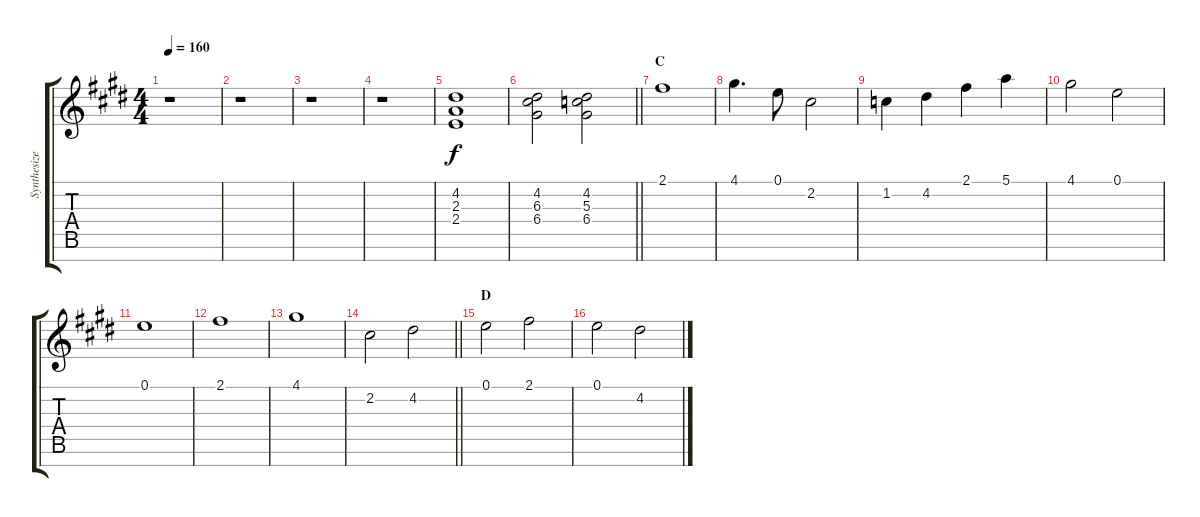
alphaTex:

\track ("Synthesizer" "Synthesize") {instrument fx5brightness}
\staff {score tabs}
\tuning (E5 B4 G4 D4 A3 E3 B2) {hide}
\ts (4 4)
\tempo 160
\clef g2
\ks e
r.1{dy f} |
r.1 |
r.1 |
r.1 |
(4.2 2.3 2.4).1 |
\barLineRight lightlight
(4.2 6.3 6.4).2 (4.2 5.3 6.4).2 |
\section ("" "C")
2.1.1 |
4.1.4{d} 0.1.8 2.2.2 |
1.2.4 4.2.4 2.1.4 5.1.4 |
4.1.2 0.1.2 |
0.1.1 |
2.1.1 |
4.1.1 |
\barLineRight lightlight
2.2.2 4.2.2 |
\section ("" "D")
0.1.2 2.1.2 |
0.1.2 4.2.2
